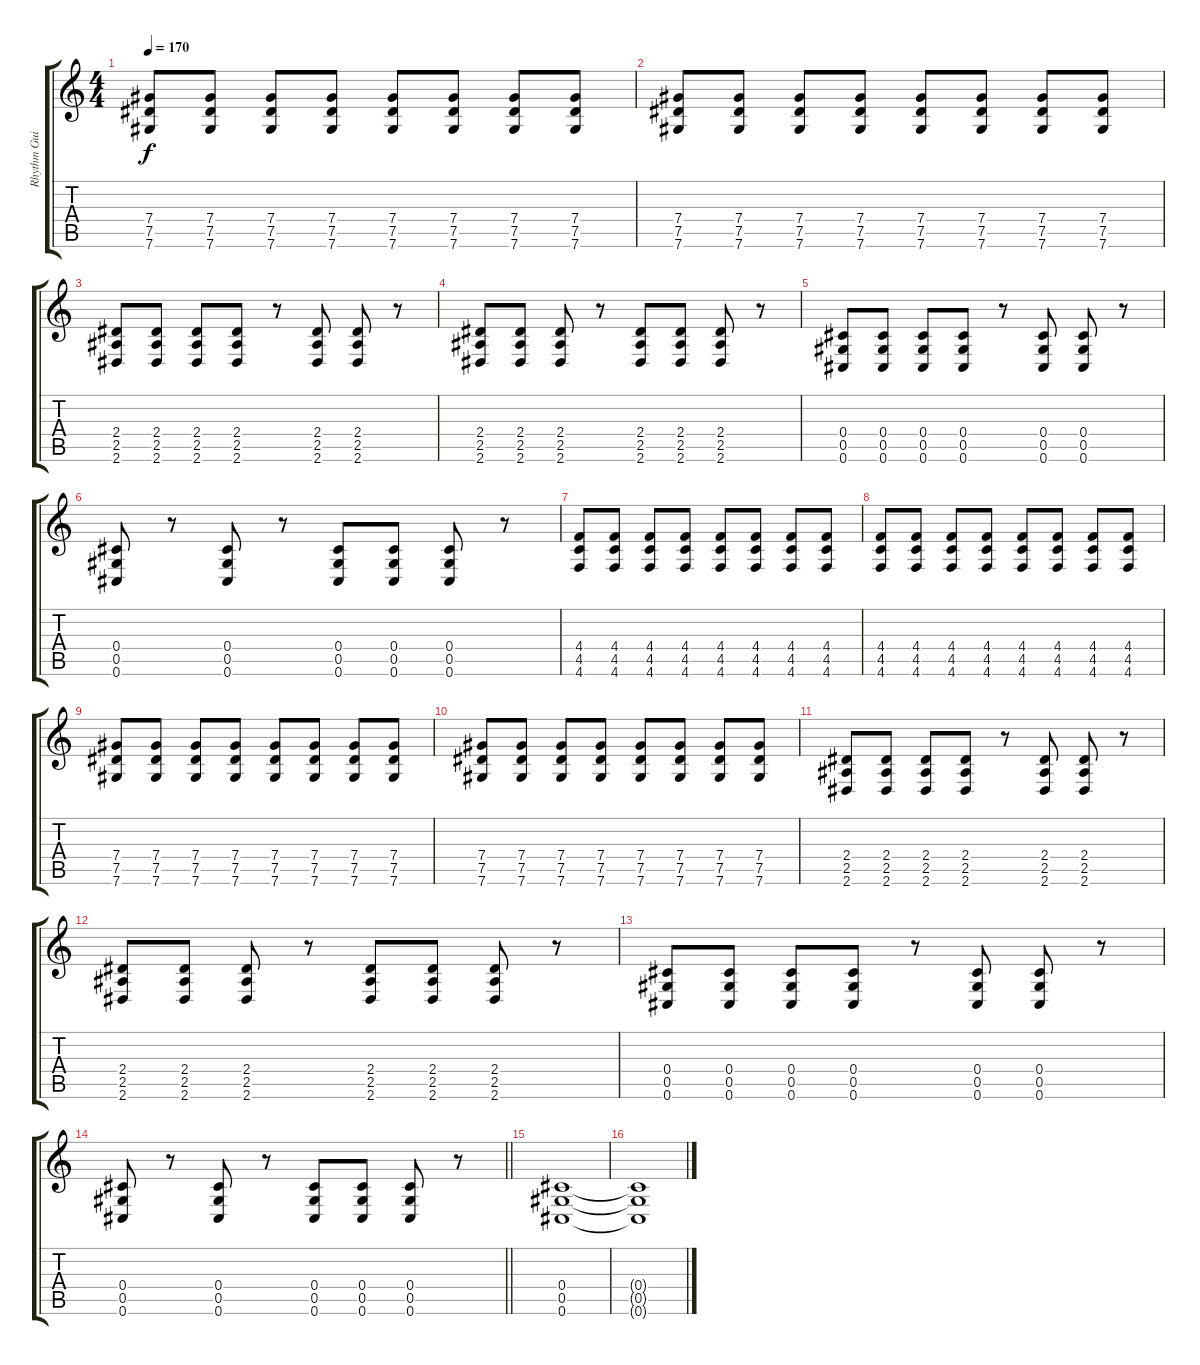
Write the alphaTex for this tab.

\track ("Rhythm Guitar" "Rhythm Gui") {instrument distortionguitar}
\staff {score tabs}
\tuning (Eb4 Bb3 Gb3 Db3 Ab2 Db2) {hide}
\ts (4 4)
\tempo 170
\clef g2
\ks c
(7.4 7.5 7.6).8{dy f} (7.4 7.5 7.6).8 (7.4 7.5 7.6).8 (7.4 7.5 7.6).8 (7.4 7.5 7.6).8 (7.4 7.5 7.6).8 (7.4 7.5 7.6).8 (7.4 7.5 7.6).8 |
(7.4 7.5 7.6).8 (7.4 7.5 7.6).8 (7.4 7.5 7.6).8 (7.4 7.5 7.6).8 (7.4 7.5 7.6).8 (7.4 7.5 7.6).8 (7.4 7.5 7.6).8 (7.4 7.5 7.6).8 |
(2.4 2.5 2.6).8 (2.4 2.5 2.6).8 (2.4 2.5 2.6).8 (2.4 2.5 2.6).8 r.8 (2.4 2.5 2.6).8 (2.4 2.5 2.6).8 r.8 |
(2.4 2.5 2.6).8 (2.4 2.5 2.6).8 (2.4 2.5 2.6).8 r.8 (2.4 2.5 2.6).8 (2.4 2.5 2.6).8 (2.4 2.5 2.6).8 r.8 |
(0.4 0.5 0.6).8 (0.4 0.5 0.6).8 (0.4 0.5 0.6).8 (0.4 0.5 0.6).8 r.8 (0.4 0.5 0.6).8 (0.4 0.5 0.6).8 r.8 |
(0.4 0.5 0.6).8 r.8 (0.4 0.5 0.6).8 r.8 (0.4 0.5 0.6).8 (0.4 0.5 0.6).8 (0.4 0.5 0.6).8 r.8 |
(4.4 4.5 4.6).8 (4.4 4.5 4.6).8 (4.4 4.5 4.6).8 (4.4 4.5 4.6).8 (4.4 4.5 4.6).8 (4.4 4.5 4.6).8 (4.4 4.5 4.6).8 (4.4 4.5 4.6).8 |
(4.4 4.5 4.6).8 (4.4 4.5 4.6).8 (4.4 4.5 4.6).8 (4.4 4.5 4.6).8 (4.4 4.5 4.6).8 (4.4 4.5 4.6).8 (4.4 4.5 4.6).8 (4.4 4.5 4.6).8 |
(7.4 7.5 7.6).8 (7.4 7.5 7.6).8 (7.4 7.5 7.6).8 (7.4 7.5 7.6).8 (7.4 7.5 7.6).8 (7.4 7.5 7.6).8 (7.4 7.5 7.6).8 (7.4 7.5 7.6).8 |
(7.4 7.5 7.6).8 (7.4 7.5 7.6).8 (7.4 7.5 7.6).8 (7.4 7.5 7.6).8 (7.4 7.5 7.6).8 (7.4 7.5 7.6).8 (7.4 7.5 7.6).8 (7.4 7.5 7.6).8 |
(2.4 2.5 2.6).8 (2.4 2.5 2.6).8 (2.4 2.5 2.6).8 (2.4 2.5 2.6).8 r.8 (2.4 2.5 2.6).8 (2.4 2.5 2.6).8 r.8 |
(2.4 2.5 2.6).8 (2.4 2.5 2.6).8 (2.4 2.5 2.6).8 r.8 (2.4 2.5 2.6).8 (2.4 2.5 2.6).8 (2.4 2.5 2.6).8 r.8 |
(0.4 0.5 0.6).8 (0.4 0.5 0.6).8 (0.4 0.5 0.6).8 (0.4 0.5 0.6).8 r.8 (0.4 0.5 0.6).8 (0.4 0.5 0.6).8 r.8 |
\barLineRight lightlight
(0.4 0.5 0.6).8 r.8 (0.4 0.5 0.6).8 r.8 (0.4 0.5 0.6).8 (0.4 0.5 0.6).8 (0.4 0.5 0.6).8 r.8 |
(0.4 0.5 0.6).1 |
(0.4{t} 0.5{t} 0.6{t}).1
